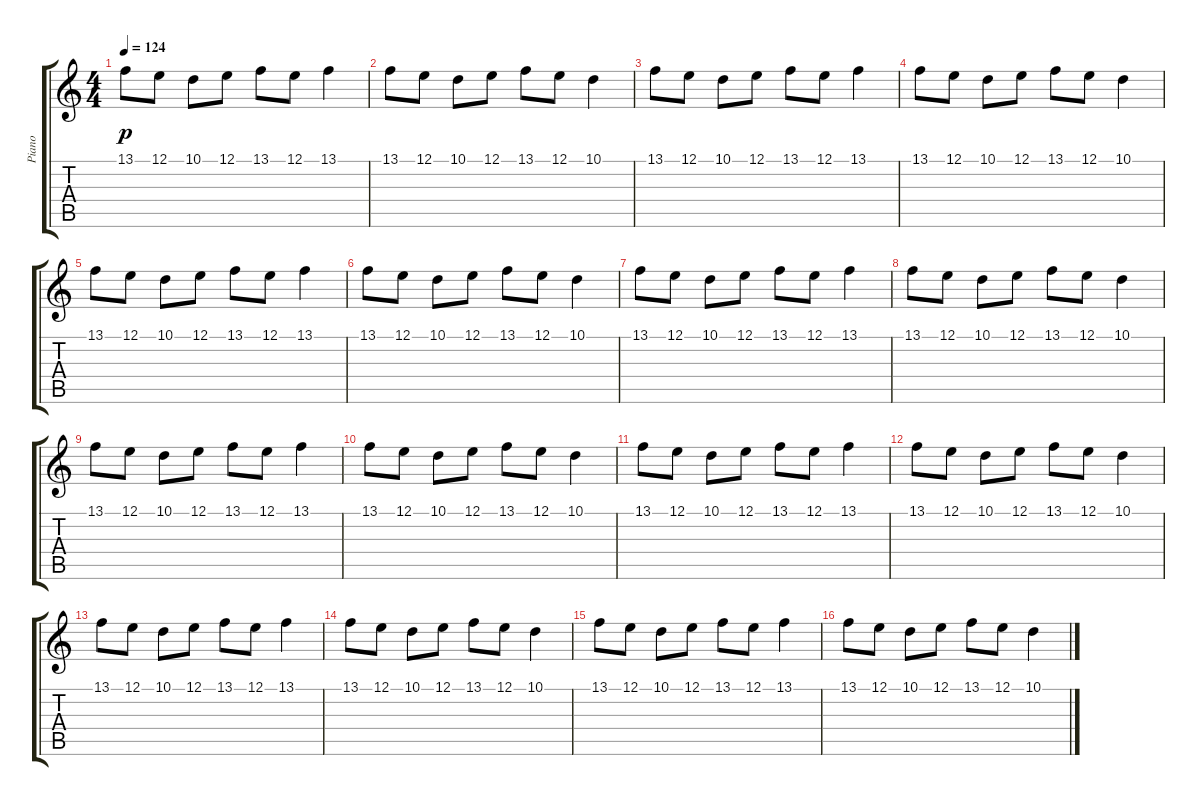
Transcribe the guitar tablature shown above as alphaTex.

\track ("Piano" "Piano") {instrument acousticgrandpiano}
\staff {score tabs}
\tuning (E4 B3 G3 D3 A2 E2) {hide}
\ts (4 4)
\tempo 124
\clef g2
\ks c
13.1.8{dy p} 12.1.8 10.1.8 12.1.8 13.1.8 12.1.8 13.1.4 |
13.1.8 12.1.8 10.1.8 12.1.8 13.1.8 12.1.8 10.1.4 |
13.1.8 12.1.8 10.1.8 12.1.8 13.1.8 12.1.8 13.1.4 |
13.1.8 12.1.8 10.1.8 12.1.8 13.1.8 12.1.8 10.1.4 |
13.1.8 12.1.8 10.1.8 12.1.8 13.1.8 12.1.8 13.1.4 |
13.1.8 12.1.8 10.1.8 12.1.8 13.1.8 12.1.8 10.1.4 |
13.1.8 12.1.8 10.1.8 12.1.8 13.1.8 12.1.8 13.1.4 |
13.1.8 12.1.8 10.1.8 12.1.8 13.1.8 12.1.8 10.1.4 |
13.1.8 12.1.8 10.1.8 12.1.8 13.1.8 12.1.8 13.1.4 |
13.1.8 12.1.8 10.1.8 12.1.8 13.1.8 12.1.8 10.1.4 |
13.1.8 12.1.8 10.1.8 12.1.8 13.1.8 12.1.8 13.1.4 |
13.1.8{volume 11} 12.1.8 10.1.8 12.1.8 13.1.8 12.1.8 10.1.4 |
13.1.8{volume 10} 12.1.8 10.1.8 12.1.8 13.1.8 12.1.8 13.1.4 |
13.1.8{volume 9} 12.1.8 10.1.8 12.1.8 13.1.8 12.1.8 10.1.4 |
13.1.8{volume 8} 12.1.8 10.1.8 12.1.8 13.1.8 12.1.8 13.1.4 |
13.1.8{volume 6} 12.1.8 10.1.8 12.1.8 13.1.8 12.1.8 10.1.4
